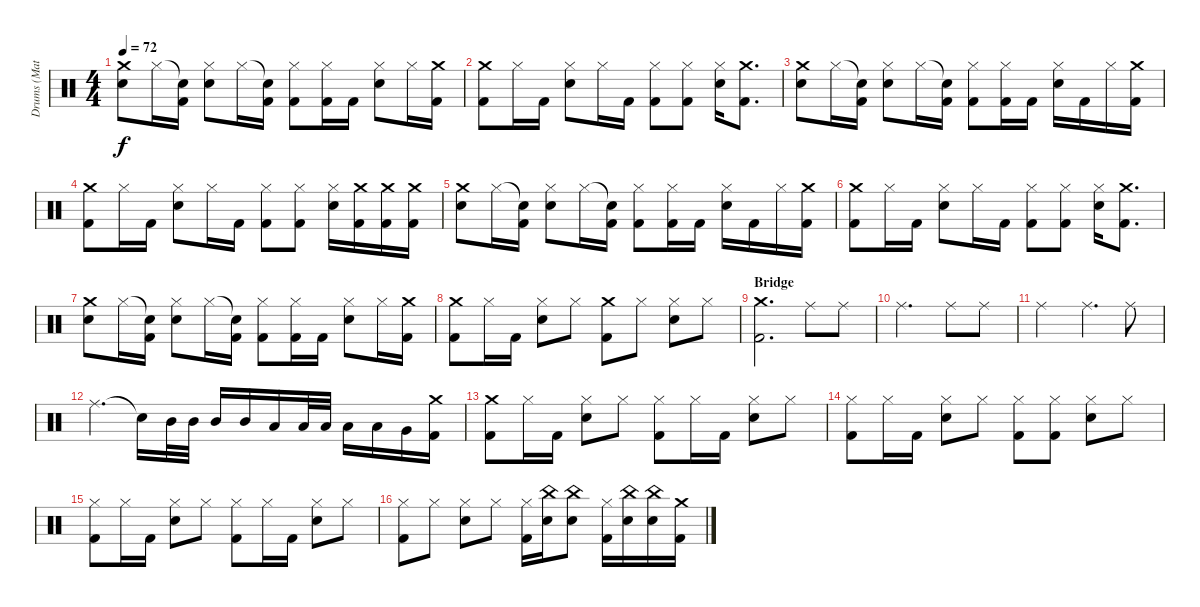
\track ("Drums (Matt)" "Drums (Mat") {instrument percussion}
\staff {score}
\articulation defaults
\ts (4 4)
\tempo 72
\clef neutral
\ks c
("Crash medium (hit)" "Snare (hit) 2").8{dy f} "Hi-Hat (closed)".16 ("Snare (hit)"{t} "Kick (hit) 2").16 ("Hi-Hat (closed)" "Snare (hit) 2").8 "Hi-Hat (closed)".16 ("Snare (hit)"{t} "Kick (hit) 2").16 ("Hi-Hat (closed)" "Kick (hit) 2").8 ("Hi-Hat (closed)" "Kick (hit) 2").16 "Kick (hit) 2".16 ("Hi-Hat (closed)" "Snare (hit) 2").8 "Hi-Hat (closed)".16 ("Crash medium (hit)" "Kick (hit) 2").16 |
("Crash medium (hit)" "Kick (hit) 2").8 "Hi-Hat (closed)".16 "Kick (hit) 2".16 ("Hi-Hat (closed)" "Snare (hit) 2").8 "Hi-Hat (closed)".16 "Kick (hit) 2".16 ("Hi-Hat (closed)" "Kick (hit) 2").8 ("Hi-Hat (closed)" "Kick (hit) 2").8 ("Hi-Hat (closed)" "Snare (hit) 2").16 ("Crash medium (hit)" "Kick (hit) 2").8{d} |
("Crash medium (hit)" "Snare (hit) 2").8 "Hi-Hat (closed)".16 ("Snare (hit)"{t} "Kick (hit) 2").16 ("Hi-Hat (closed)" "Snare (hit) 2").8 "Hi-Hat (closed)".16 ("Snare (hit)"{t} "Kick (hit) 2").16 ("Hi-Hat (closed)" "Kick (hit) 2").8 ("Hi-Hat (closed)" "Kick (hit) 2").16 "Kick (hit) 2".16 ("Hi-Hat (closed)" "Snare (hit) 2").16 "Kick (hit) 2".16 "Hi-Hat (closed)".16 ("Crash medium (hit)" "Kick (hit) 2").16 |
("Crash medium (hit)" "Kick (hit) 2").8 "Hi-Hat (closed)".16 "Kick (hit) 2".16 ("Hi-Hat (closed)" "Snare (hit) 2").8 "Hi-Hat (closed)".16 "Kick (hit) 2".16 ("Hi-Hat (closed)" "Kick (hit) 2").8 ("Hi-Hat (closed)" "Kick (hit) 2").8 ("Hi-Hat (closed)" "Snare (hit) 2").16 ("Crash medium (hit)" "Kick (hit) 2").16 ("Crash medium (hit)" "Kick (hit) 2").16 ("Crash medium (hit)" "Kick (hit) 2").16 |
("Crash medium (hit)" "Snare (hit) 2").8 "Hi-Hat (closed)".16 ("Snare (hit)"{t} "Kick (hit) 2").16 ("Hi-Hat (closed)" "Snare (hit) 2").8 "Hi-Hat (closed)".16 ("Snare (hit)"{t} "Kick (hit) 2").16 ("Hi-Hat (closed)" "Kick (hit) 2").8 ("Hi-Hat (closed)" "Kick (hit) 2").16 "Kick (hit) 2".16 ("Hi-Hat (closed)" "Snare (hit) 2").16 "Kick (hit) 2".16 "Hi-Hat (closed)".16 ("Crash medium (hit)" "Kick (hit) 2").16 |
("Crash medium (hit)" "Kick (hit) 2").8 "Hi-Hat (closed)".16 "Kick (hit) 2".16 ("Hi-Hat (closed)" "Snare (hit) 2").8 "Hi-Hat (closed)".16 "Kick (hit) 2".16 ("Hi-Hat (closed)" "Kick (hit) 2").8 ("Hi-Hat (closed)" "Kick (hit) 2").8 ("Hi-Hat (closed)" "Snare (hit) 2").16 ("Crash medium (hit)" "Kick (hit) 2").8{d} |
("Crash medium (hit)" "Snare (hit) 2").8 "Hi-Hat (closed)".16 ("Snare (hit)"{t} "Kick (hit) 2").16 ("Hi-Hat (closed)" "Snare (hit) 2").8 "Hi-Hat (closed)".16 ("Snare (hit)"{t} "Kick (hit) 2").16 ("Hi-Hat (closed)" "Kick (hit) 2").8 ("Hi-Hat (closed)" "Kick (hit) 2").16 "Kick (hit) 2".16 ("Hi-Hat (closed)" "Snare (hit) 2").8 "Hi-Hat (closed)".16 ("Crash medium (hit)" "Kick (hit) 2").16 |
("Crash medium (hit)" "Kick (hit) 2").8 "Hi-Hat (closed)".16 "Kick (hit) 2".16 ("Hi-Hat (closed)" "Snare (hit) 2").8 "Hi-Hat (closed)".8 ("Crash medium (hit)" "Kick (hit) 2").8 "Hi-Hat (closed)".8 ("Hi-Hat (closed)" "Snare (hit) 2").8 "Hi-Hat (closed)".8 |
\section ("" "Bridge")
("Crash medium (hit)" "Kick (hit) 2").2{d} "Ride (middle)".8 "Ride (middle)".8 |
"Ride (middle)".2{d} "Ride (middle)".8 "Ride (middle)".8 |
"Ride (middle)".2 "Ride (middle)".4{d} "Ride (middle)".8 |
"Ride (middle)".4{d} "Snare (hit)"{t}.16 "Mid Tom (hit)".32 "Mid Tom (hit)".32 "Mid Tom (hit)".16 "Mid Tom (hit)".16 "Low Tom (hit)".16 "Low Tom (hit)".32 "Low Tom (hit)".32 "Low Tom (hit)".16 "Low Tom (hit)".16 "Very Low Tom (hit)".16 ("Crash medium (hit)" "Kick (hit) 2").16 |
("Crash medium (hit)" "Kick (hit) 2").8 "Hi-Hat (closed)".16 "Kick (hit) 2".16 ("Hi-Hat (closed)" "Snare (hit) 2").8 "Hi-Hat (closed)".8 ("Hi-Hat (closed)" "Kick (hit) 2").8 "Hi-Hat (closed)".16 "Kick (hit) 2".16 ("Hi-Hat (closed)" "Snare (hit) 2").8 "Hi-Hat (closed)".8 |
("Hi-Hat (closed)" "Kick (hit) 2").8 "Hi-Hat (closed)".16 "Kick (hit) 2".16 ("Hi-Hat (closed)" "Snare (hit) 2").8 "Hi-Hat (closed)".8 ("Hi-Hat (closed)" "Kick (hit) 2").8 ("Hi-Hat (closed)" "Kick (hit) 2").8 ("Hi-Hat (closed)" "Snare (hit) 2").8 "Hi-Hat (closed)".8 |
("Hi-Hat (closed)" "Kick (hit) 2").8 "Hi-Hat (closed)".16 "Kick (hit) 2".16 ("Hi-Hat (closed)" "Snare (hit) 2").8 "Hi-Hat (closed)".8 ("Hi-Hat (closed)" "Kick (hit) 2").8 "Hi-Hat (closed)".16 "Kick (hit) 2".16 ("Hi-Hat (closed)" "Snare (hit) 2").8 "Hi-Hat (closed)".8 |
("Hi-Hat (closed)" "Kick (hit) 2").8 "Hi-Hat (closed)".8 ("Hi-Hat (closed)" "Snare (hit) 2").8 "Hi-Hat (closed)".8 ("Hi-Hat (closed)" "Kick (hit) 2").16 ("China (hit)" "Snare (hit) 2").16 ("China (hit)" "Snare (hit) 2").8 ("Hi-Hat (closed)" "Kick (hit) 2").16 ("China (hit)" "Snare (hit) 2").16 ("China (hit)" "Snare (hit) 2").16 ("Crash medium (hit)" "Kick (hit) 2").16
